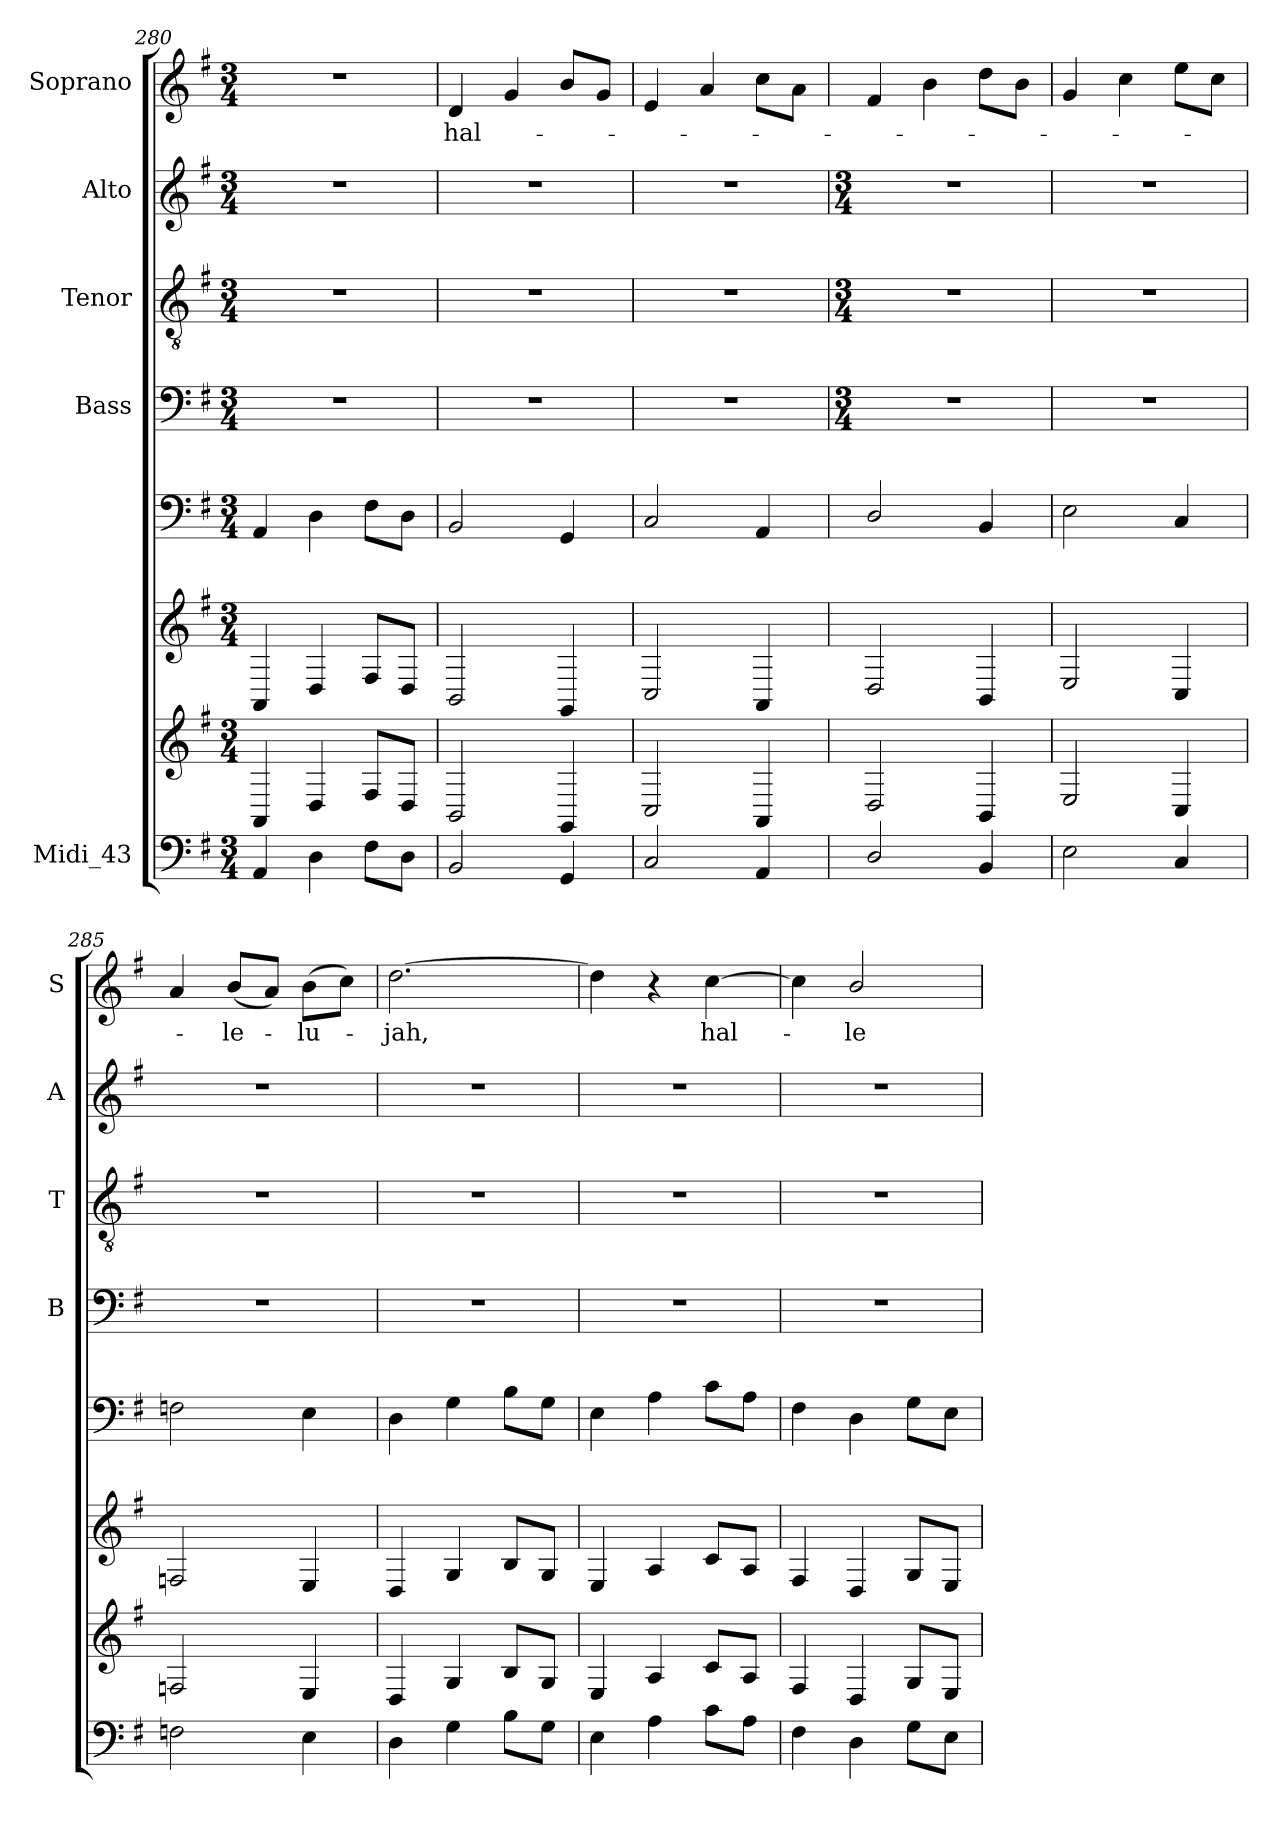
**kern	**kern	**kern	**kern	**kern	**kern	**kern	**kern	**text
*part5	*part5	*part5	*part5	*part4	*part3	*part2	*part1	*part1
*staff8	*staff7	*staff6	*staff5	*staff4	*staff3	*staff2	*staff1	*staff1
*I"Midi_43	*	*	*	*I"Bass	*I"Tenor	*I"Alto	*I"Soprano	*
*	*	*	*	*I'B	*I'T	*I'A	*I'S	*
*clefF4	*clefG2	*clefG2	*clefF4	*clefF4	*clefGv2	*clefG2	*clefG2	*
*k[f#]	*k[f#]	*k[f#]	*k[f#]	*k[f#]	*k[f#]	*k[f#]	*k[f#]	*
*G:	*G:	*G:	*G:	*G:	*G:	*G:	*G:	*
*M3/4	*M3/4	*M3/4	*M3/4	*M3/4	*M3/4	*M3/4	*M3/4	*
=280	=280	=280	=280	=280	=280	=280	=280	=280
!	!	!	!	!	!	!	!LO:N:vis=1	!
4AA	4AA	4AA	4AA	2.r	2.r	2.r	2.r	.
4D	4D	4D	4D	.	.	.	.	.
8F#L	8F#L	8F#L	8F#L	.	.	.	.	.
8DJ	8DJ	8DJ	8DJ	.	.	.	.	.
=281	=281	=281	=281	=281	=281	=281	=281	=281
!	!	!	!	!	!	!	!	!LO:LY:b
2BB	2BB	2BB	2BB	2.r	2.r	2.r	4d	hal-
.	.	.	.	.	.	.	4g	.
4GG	4GG	4GG	4GG	.	.	.	8bL	.
.	.	.	.	.	.	.	8gJ	.
=282	=282	=282	=282	=282	=282	=282	=282	=282
2C	2C	2C	2C	2.r	2.r	2.r	4e	.
.	.	.	.	.	.	.	4a	.
4AA	4AA	4AA	4AA	.	.	.	8ccL	.
.	.	.	.	.	.	.	8aJ	.
!!LO:LB:g=z
=283	=283	=283	=283	=283	=283	=283	=283	=283
*	*	*	*	*M3/4	*M3/4	*M3/4	*	*
2D/	2D/	2D/	2D/	2.r	2.r	2.r	4f#	.
.	.	.	.	.	.	.	4b	.
4BB	4BB	4BB	4BB	.	.	.	8ddL	.
.	.	.	.	.	.	.	8bJ	.
=284	=284	=284	=284	=284	=284	=284	=284	=284
2E	2E	2E	2E	2.r	2.r	2.r	4g	.
.	.	.	.	.	.	.	4cc	.
4C	4C	4C	4C	.	.	.	8eeL	.
.	.	.	.	.	.	.	8ccJ	.
=285	=285	=285	=285	=285	=285	=285	=285	=285
2Fn	2Fn	2Fn	2Fn	2.r	2.r	2.r	4a	.
!	!	!	!	!	!	!	!	!LO:LY:b
.	.	.	.	.	.	.	(<8bL	le-
.	.	.	.	.	.	.	8aJ)	.
!	!	!	!	!	!	!	!	!LO:LY:b
4E	4E	4E	4E	.	.	.	(>8bL	lu-
.	.	.	.	.	.	.	8ccJ)	.
=286	=286	=286	=286	=286	=286	=286	=286	=286
!	!	!	!	!	!	!	!	!LO:LY:b
4D	4D	4D	4D	2.r	2.r	2.r	[2.dd	jah,
4G	4G	4G	4G	.	.	.	.	.
8BL	8BL	8BL	8BL	.	.	.	.	.
8GJ	8GJ	8GJ	8GJ	.	.	.	.	.
=287	=287	=287	=287	=287	=287	=287	=287	=287
4E	4E	4E	4E	2.r	2.r	2.r	4dd]	.
4A	4A	4A	4A	.	.	.	4r	.
!	!	!	!	!	!	!	!	!LO:LY:b
8cL	8cL	8cL	8cL	.	.	.	[4cc	hal-
8AJ	8AJ	8AJ	8AJ	.	.	.	.	.
=288	=288	=288	=288	=288	=288	=288	=288	=288
4F#	4F#	4F#	4F#	2.r	2.r	2.r	4cc]	.
!	!	!	!	!	!	!	!	!LO:LY:b
4D	4D	4D	4D	.	.	.	2b/	le-
8GL	8GL	8GL	8GL	.	.	.	.	.
8EJ	8EJ	8EJ	8EJ	.	.	.	.	.
=	=	=	=	=	=	=	=	=
*-	*-	*-	*-	*-	*-	*-	*-	*-
